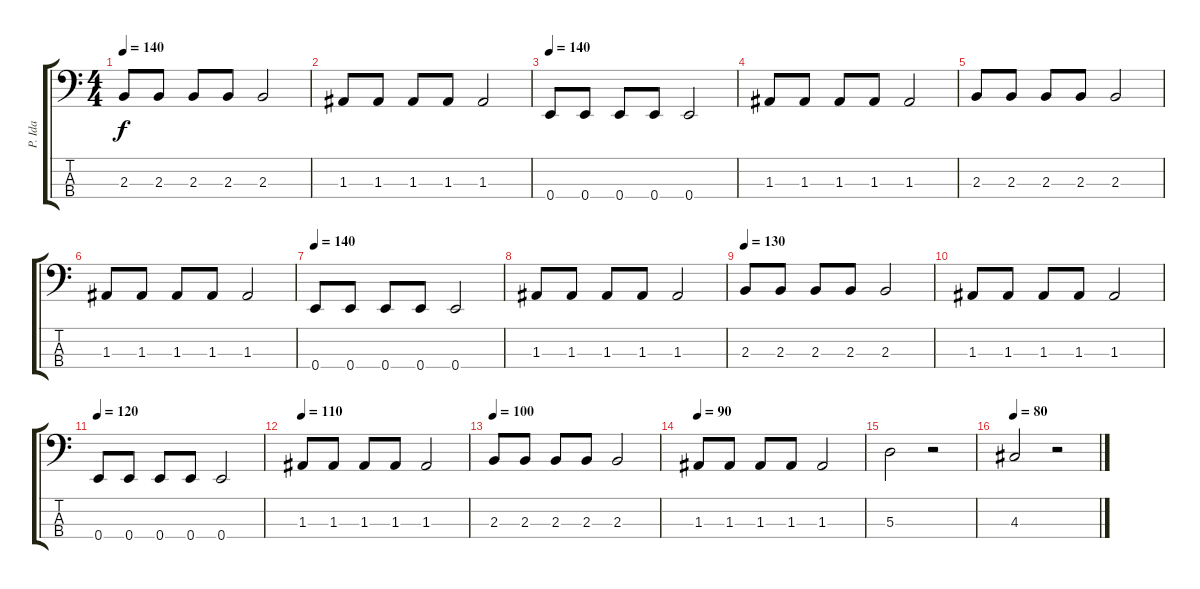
\track ("P. Ida" "P. Ida") {instrument electricbasspick}
\staff {score tabs}
\tuning (G2 D2 A1 E1) {hide}
\ts (4 4)
\tempo 140
\clef f4
\ks c
2.3.8{dy f} 2.3.8 2.3.8 2.3.8 2.3.2 |
1.3.8 1.3.8 1.3.8 1.3.8 1.3.2 |
\tempo 140
0.4.8 0.4.8 0.4.8 0.4.8 0.4.2 |
1.3.8 1.3.8 1.3.8 1.3.8 1.3.2 |
2.3.8 2.3.8 2.3.8 2.3.8 2.3.2 |
1.3.8 1.3.8 1.3.8 1.3.8 1.3.2 |
\tempo 140
0.4.8 0.4.8 0.4.8 0.4.8 0.4.2 |
1.3.8 1.3.8 1.3.8 1.3.8 1.3.2 |
\tempo 130
2.3.8 2.3.8 2.3.8 2.3.8 2.3.2 |
1.3.8 1.3.8 1.3.8 1.3.8 1.3.2 |
\tempo 120
0.4.8 0.4.8 0.4.8 0.4.8 0.4.2 |
\tempo 110
1.3.8 1.3.8 1.3.8 1.3.8 1.3.2 |
\tempo 100
2.3.8 2.3.8 2.3.8 2.3.8 2.3.2 |
\tempo 90
1.3.8 1.3.8 1.3.8 1.3.8 1.3.2 |
5.3.2 r.2 |
\tempo 85
\tempo 80
4.3.2 r.2
